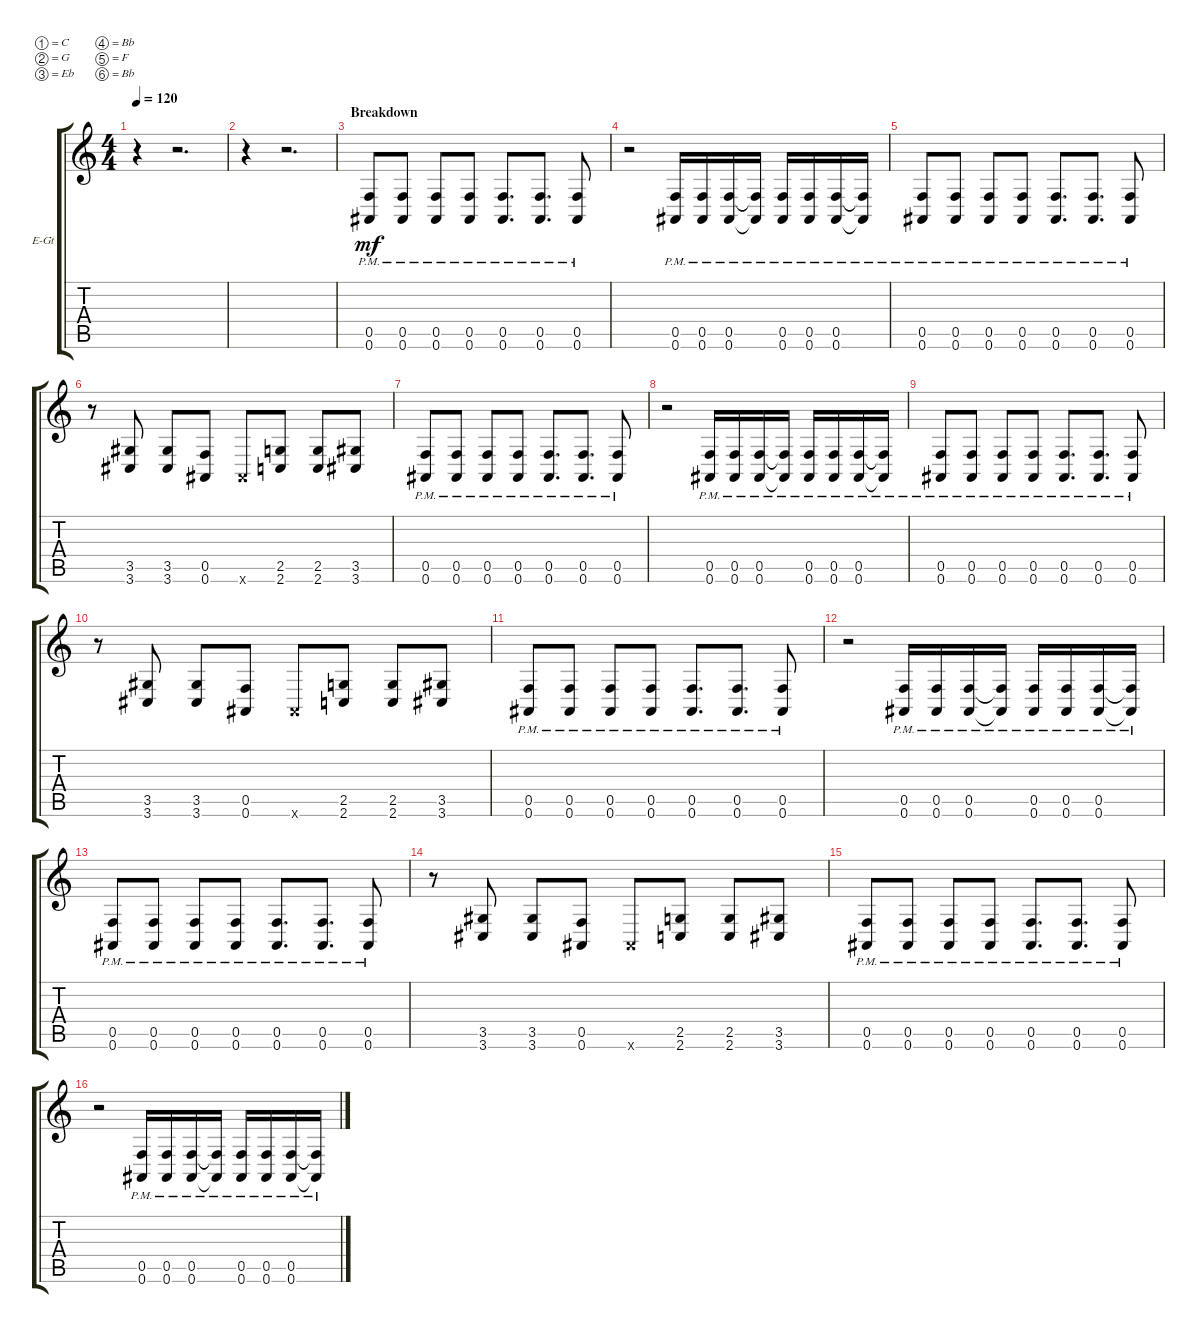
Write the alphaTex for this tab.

\bracketExtendMode groupsimilarinstruments
\firstSystemTrackNameOrientation horizontal
\otherSystemsTrackNameOrientation horizontal
\track ("Rhythm" "E-Gt") {instrument distortionguitar}
\staff {score tabs}
\tuning (C4 G3 Eb3 Bb2 F2 Bb1)
\ts (4 4)
\tempo 120
\clef g2
\ks c
r.4{dy mf} r.2{d} |
r.4 r.2{d} |
\section ("" "Breakdown")
(0.5{pm} 0.6{pm}).8 (0.5{pm} 0.6{pm}).8 (0.5{pm} 0.6{pm}).8 (0.5{pm} 0.6{pm}).8 (0.5{pm} 0.6{pm}).8{d} (0.5{pm} 0.6{pm}).8{d} (0.5{pm} 0.6{pm}).8 |
r.2 (0.5{pm} 0.6{pm}).16 (0.5{pm} 0.6{pm}).16 (0.5{pm} 0.6{pm}).16 (0.5{pm t} 0.6{pm t}).16 (0.5{pm} 0.6{pm}).16 (0.5{pm} 0.6{pm}).16 (0.5{pm} 0.6{pm}).16 (0.5{pm t} 0.6{pm t}).16 |
(0.5{pm} 0.6{pm}).8 (0.5{pm} 0.6{pm}).8 (0.5{pm} 0.6{pm}).8 (0.5{pm} 0.6{pm}).8 (0.5{pm} 0.6{pm}).8{d} (0.5{pm} 0.6{pm}).8{d} (0.5{pm} 0.6{pm}).8 |
r.8 (3.5 3.6).8 (3.5 3.6).8 (0.5 0.6).8 0.6{x}.8 (2.5 2.6).8 (2.5 2.6).8 (3.5 3.6).8 |
(0.5{pm} 0.6{pm}).8 (0.5{pm} 0.6{pm}).8 (0.5{pm} 0.6{pm}).8 (0.5{pm} 0.6{pm}).8 (0.5{pm} 0.6{pm}).8{d} (0.5{pm} 0.6{pm}).8{d} (0.5{pm} 0.6{pm}).8 |
r.2 (0.5{pm} 0.6{pm}).16 (0.5{pm} 0.6{pm}).16 (0.5{pm} 0.6{pm}).16 (0.5{pm t} 0.6{pm t}).16 (0.5{pm} 0.6{pm}).16 (0.5{pm} 0.6{pm}).16 (0.5{pm} 0.6{pm}).16 (0.5{pm t} 0.6{pm t}).16 |
(0.5{pm} 0.6{pm}).8 (0.5{pm} 0.6{pm}).8 (0.5{pm} 0.6{pm}).8 (0.5{pm} 0.6{pm}).8 (0.5{pm} 0.6{pm}).8{d} (0.5{pm} 0.6{pm}).8{d} (0.5{pm} 0.6{pm}).8 |
r.8 (3.5 3.6).8 (3.5 3.6).8 (0.5 0.6).8 0.6{x}.8 (2.5 2.6).8 (2.5 2.6).8 (3.5 3.6).8 |
(0.5{pm} 0.6{pm}).8 (0.5{pm} 0.6{pm}).8 (0.5{pm} 0.6{pm}).8 (0.5{pm} 0.6{pm}).8 (0.5{pm} 0.6{pm}).8{d} (0.5{pm} 0.6{pm}).8{d} (0.5{pm} 0.6{pm}).8 |
r.2 (0.5{pm} 0.6{pm}).16 (0.5{pm} 0.6{pm}).16 (0.5{pm} 0.6{pm}).16 (0.5{pm t} 0.6{pm t}).16 (0.5{pm} 0.6{pm}).16 (0.5{pm} 0.6{pm}).16 (0.5{pm} 0.6{pm}).16 (0.5{pm t} 0.6{pm t}).16 |
(0.5{pm} 0.6{pm}).8 (0.5{pm} 0.6{pm}).8 (0.5{pm} 0.6{pm}).8 (0.5{pm} 0.6{pm}).8 (0.5{pm} 0.6{pm}).8{d} (0.5{pm} 0.6{pm}).8{d} (0.5{pm} 0.6{pm}).8 |
r.8 (3.5 3.6).8 (3.5 3.6).8 (0.5 0.6).8 0.6{x}.8 (2.5 2.6).8 (2.5 2.6).8 (3.5 3.6).8 |
(0.5{pm} 0.6{pm}).8 (0.5{pm} 0.6{pm}).8 (0.5{pm} 0.6{pm}).8 (0.5{pm} 0.6{pm}).8 (0.5{pm} 0.6{pm}).8{d} (0.5{pm} 0.6{pm}).8{d} (0.5{pm} 0.6{pm}).8 |
r.2 (0.5{pm} 0.6{pm}).16 (0.5{pm} 0.6{pm}).16 (0.5{pm} 0.6{pm}).16 (0.5{pm t} 0.6{pm t}).16 (0.5{pm} 0.6{pm}).16 (0.5{pm} 0.6{pm}).16 (0.5{pm} 0.6{pm}).16 (0.5{pm t} 0.6{pm t}).16
